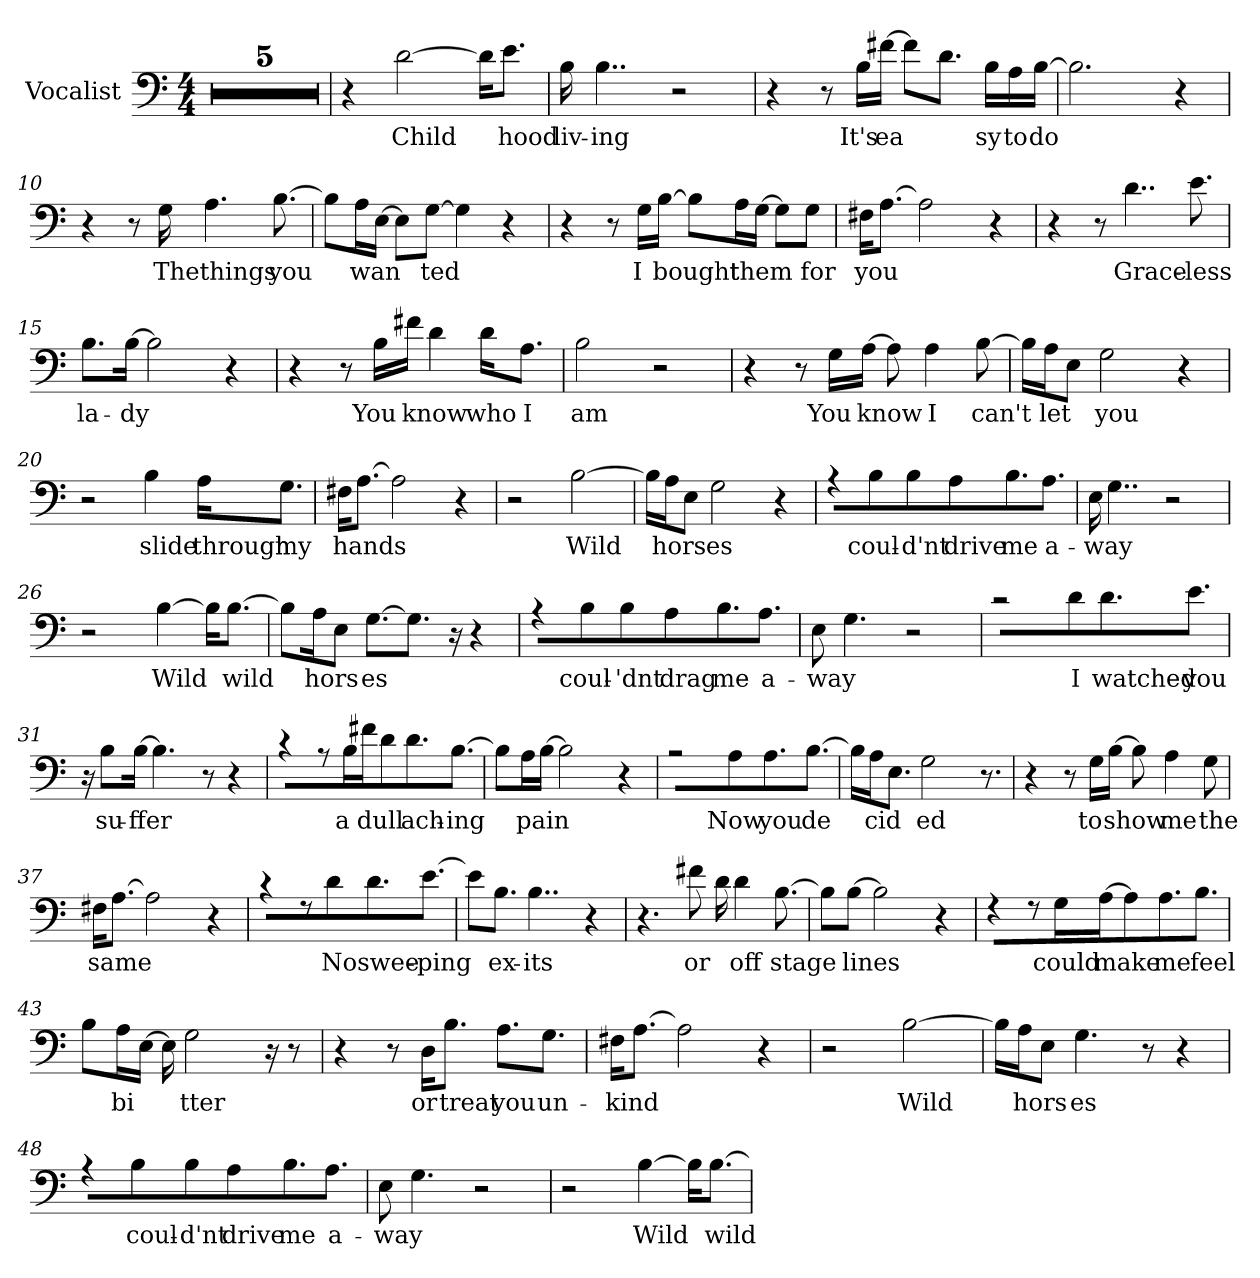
**kern	**text
*part1	*part1
*staff1	*staff1
*I"Vocalist	*
*clefF4	*
*M4/4	*
=1	=1
1r	.
=2	=2
1r	.
=3	=3
1r	.
=4	=4
1r	.
=5	=5
1r	.
=6	=6
4r	.
[2d	Child-
16d\KL]	_
8.e\J	-hood
=7	=7
16B	liv-
4..B	-ing
2r	.
=8	=8
4r	.
8r	.
16B\LL	It's
[16f#X\JJ	ea-
8f#\L]	_
8.d\J	_
16B\LL	-sy
16A\	to
[16B\JJ	do
=9	=9
2.B]	_
4r	.
=10	=10
4r	.
8r	.
16G	The
4.A	things
[8.B	you
=11	=11
8B\L]	_
16A\L	wan-
[16E\JJ	_
8E\L]	_
[8G\J	-ted
4G]	_
4r	.
=12	=12
4r	.
8r	.
16G\LL	I
[16B\JJ	bought
8B\L]	_
16A\L	them
[16G\JJ	_
8G\L]	_
8G\J	for
=13	=13
16F#X\KL	you
[8.A\J	_
2A]	_
4r	.
=14	=14
4r	.
8r	.
4..d	Grace-
8.e	-less
=15	=15
8.B\L	la-
[16B\Jk	-dy
2B]	_
4r	.
=16	=16
4r	.
8r	.
16B\LL	You
16f#X\JJ	know
4d	_
16d\KL	who
8.A\J	I
=17	=17
2B	am
2r	.
=18	=18
4r	.
8r	.
16G\LL	You
[16A\JJ	know
8A]	_
4A	I
[8B	can't
=19	=19
16B\LL]	_
16A\J	let
8E\J	_
2G	you
4r	.
=20	=20
2r	.
4B	slide
16A\KL	through
8.G\J	my
=21	=21
16F#X\KL	hands
[8.A\J	_
2A]	_
4r	.
=22	=22
2r	.
[2B	Wild
=23	=23
16B\LL]	_
16A\J	hors-
8E\J	_
2G	-es
4r	.
=24	=24
4r	.
8B\L	coul-
8B\J	-d'nt
8A\L	drive
8.B\J	me
8.AJ	a-
=25	=25
16E	-way
4..G	_
2r	.
=26	=26
2r	.
[4B	Wild
16B\KL]	_
[8.B\J	wild
=27	=27
8B\L]	_
16A\K	hors-
8E\J	_
[8.G\L	-es
8.G\J]	_
16r	.
4r	.
=28	=28
4r	.
8B\L	coul-
8B\J	-'dnt
8A\L	drag
8.B\J	me
8.AJ	a-
=29	=29
8E	-way
4.G	_
2r	.
=30	=30
2r	.
8d\L	I
8.d\J	watched
8.eJ	you
=31	=31
16r	.
8B\L	su-
[16B\Jk	-ffer
4.B]	_
8r	.
4r	.
=32	=32
4r	.
8r	.
16B\LL	a
16f#X\JJ	dull
8d\L	_
8.d\J	ach-
[8.BJ	-ing
=33	=33
8B\L]	_
16A\L	pain
[16B\JJ	_
2B]	_
4r	.
=34	=34
2r	.
8A\L	Now
8.A\J	you
[8.BJ	de-
=35	=35
16B\LL]	_
16A\J	-cid-
8.E\J	_
2G	-ed
8.r	.
=36	=36
4r	.
8r	.
16G\LL	to
[16B\JJ	show
8B]	_
4A	me
8G	the
=37	=37
16F#X\KL	same
[8.A\J	_
2A]	_
4r	.
=38	=38
4r	.
8r	.
4d	No
8.d	swee-
[8.eJ	-ping
=39	=39
8e\L]	_
8.B\J	ex-
4..B	-its
4r	.
=40	=40
4.r	.
8f#X	or
16d	_
4d	off
[8.B	stage
=41	=41
8B\L]	_
[8B\J	lines
2B]	_
4r	.
=42	=42
4r	.
8r	.
16G\LL	could
[16A\JJ	make
8A\L]	_
8.A\J	me
8.BJ	feel
=43	=43
8B\L	_
16A\L	bi-
[16E\JJ	_
16E]	_
2G	-tter
16r	.
8r	.
=44	=44
4r	.
8r	.
16D\KL	or
8.B\J	treat
8.A\L	you
8.G\J	un-
=45	=45
16F#X\KL	-kind
[8.A\J	_
2A]	_
4r	.
=46	=46
2r	.
[2B	Wild
=47	=47
16B\LL]	_
16A\J	hors-
8E\J	_
4.G	-es
8r	.
4r	.
=48	=48
4r	.
8B\L	coul-
8B\J	-d'nt
8A\L	drive
8.B\J	me
8.AJ	a-
=49	=49
8E	-way
4.G	_
2r	.
=50	=50
2r	.
[4B	Wild
16B\KL]	_
[8.B\J	wild
=	=
*-	*-
